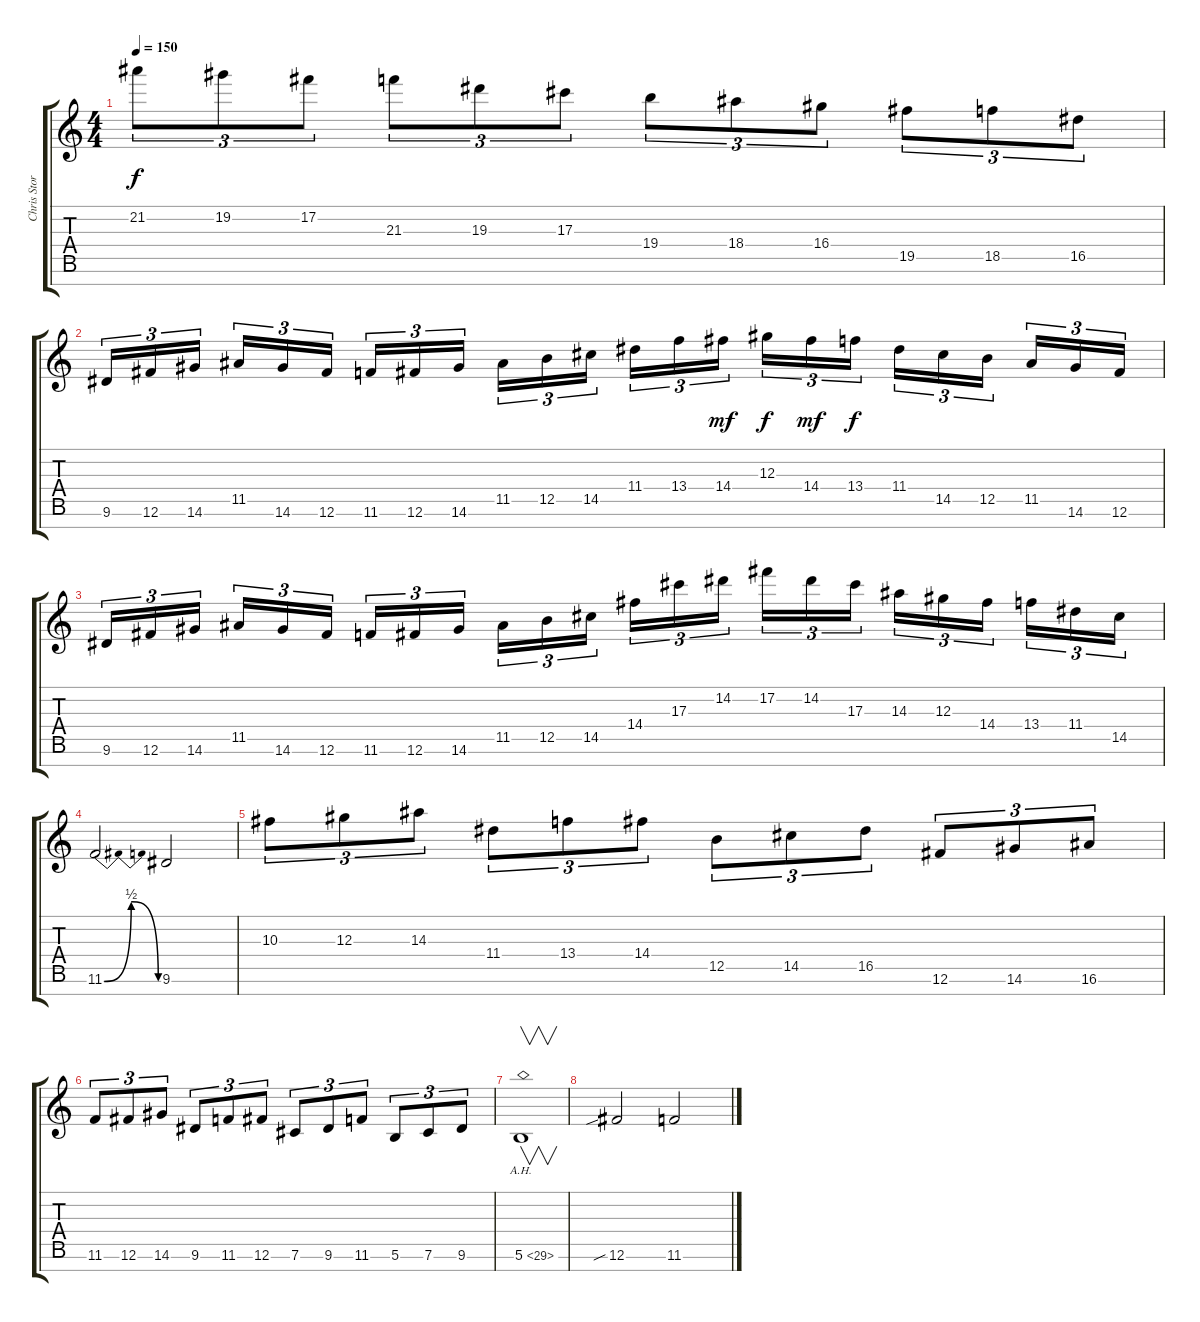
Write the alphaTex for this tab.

\track ("Chris Storey" "Chris Stor") {instrument distortionguitar}
\staff {score tabs}
\tuning (Gb4 Db4 Ab3 E3 B2 Gb2 B1) {hide}
\ts (4 4)
\tempo 150
\clef g2
\ks c
21.2.8{tu (3 2) dy f} 19.2.8{tu (3 2)} 17.2.8{tu (3 2)} 21.3.8{tu (3 2)} 19.3.8{tu (3 2)} 17.3.8{tu (3 2)} 19.4.8{tu (3 2)} 18.4.8{tu (3 2)} 16.4.8{tu (3 2)} 19.5.8{tu (3 2)} 18.5.8{tu (3 2)} 16.5.8{tu (3 2)} |
9.6.16{tu (3 2)} 12.6.16{tu (3 2)} 14.6.16{tu (3 2) beam splitsecondary} 11.5.16{tu (3 2)} 14.6.16{tu (3 2)} 12.6.16{tu (3 2)} 11.6.16{tu (3 2)} 12.6.16{tu (3 2)} 14.6.16{tu (3 2) beam splitsecondary} 11.5.16{tu (3 2)} 12.5.16{tu (3 2)} 14.5.16{tu (3 2)} 11.4.16{tu (3 2)} 13.4.16{tu (3 2)} 14.4.16{tu (3 2) dy mf beam splitsecondary} 12.3.16{tu (3 2) dy f} 14.4.16{tu (3 2) dy mf} 13.4.16{tu (3 2) dy f} 11.4.16{tu (3 2)} 14.5.16{tu (3 2)} 12.5.16{tu (3 2) beam splitsecondary} 11.5.16{tu (3 2)} 14.6.16{tu (3 2)} 12.6.16{tu (3 2)} |
9.6.16{tu (3 2)} 12.6.16{tu (3 2)} 14.6.16{tu (3 2) beam splitsecondary} 11.5.16{tu (3 2)} 14.6.16{tu (3 2)} 12.6.16{tu (3 2)} 11.6.16{tu (3 2)} 12.6.16{tu (3 2)} 14.6.16{tu (3 2) beam splitsecondary} 11.5.16{tu (3 2)} 12.5.16{tu (3 2)} 14.5.16{tu (3 2)} 14.4.16{tu (3 2)} 17.3.16{tu (3 2)} 14.2.16{tu (3 2) beam splitsecondary} 17.2.16{tu (3 2)} 14.2.16{tu (3 2)} 17.3.16{tu (3 2)} 14.3.16{tu (3 2)} 12.3.16{tu (3 2)} 14.4.16{tu (3 2) beam splitsecondary} 13.4.16{tu (3 2)} 11.4.16{tu (3 2)} 14.5.16{tu (3 2)} |
11.6{be (bendrelease 0 0 15 2 45 2 60 0)}.2 9.6.2 |
10.3.8{tu (3 2)} 12.3.8{tu (3 2)} 14.3.8{tu (3 2)} 11.4.8{tu (3 2)} 13.4.8{tu (3 2)} 14.4.8{tu (3 2)} 12.5.8{tu (3 2)} 14.5.8{tu (3 2)} 16.5.8{tu (3 2)} 12.6.8{tu (3 2)} 14.6.8{tu (3 2)} 16.6.8{tu (3 2)} |
11.6.8{tu (3 2)} 12.6.8{tu (3 2)} 14.6.8{tu (3 2)} 9.6.8{tu (3 2)} 11.6.8{tu (3 2)} 12.6.8{tu (3 2)} 7.6.8{tu (3 2)} 9.6.8{tu (3 2)} 11.6.8{tu (3 2)} 5.6.8{tu (3 2)} 7.6.8{tu (3 2)} 9.6.8{tu (3 2)} |
5.6{ah 24}.1{v} |
12.6{sib}.2 11.6.2
